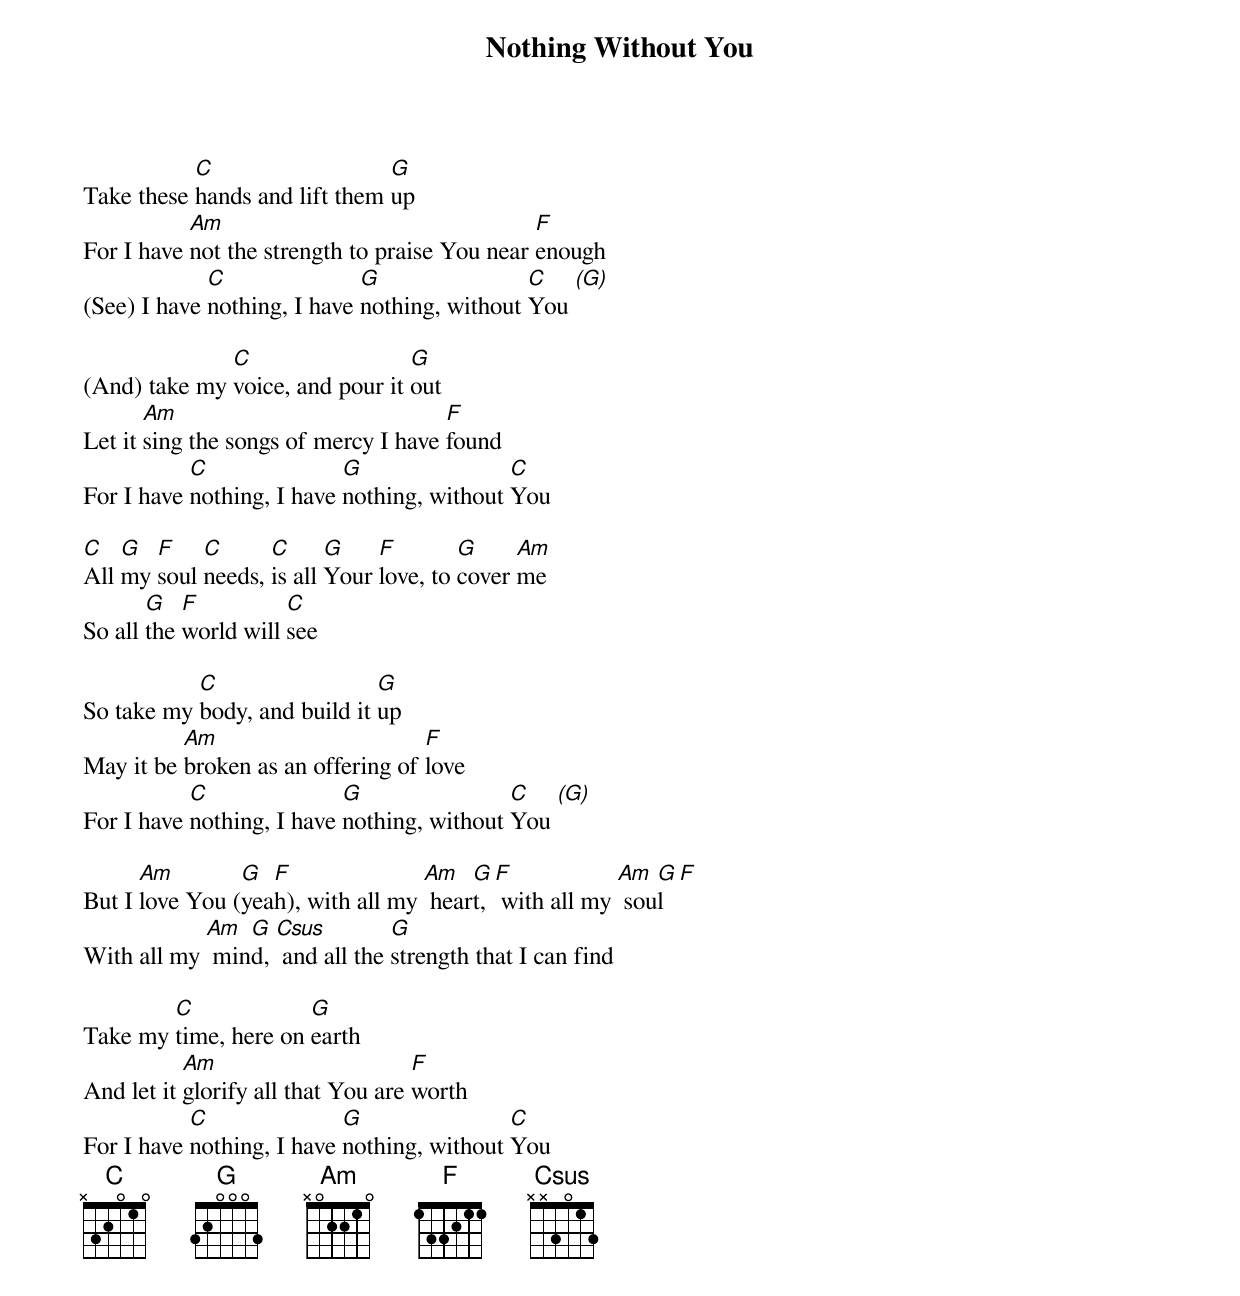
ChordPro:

{title: Nothing Without You}
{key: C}
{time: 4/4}
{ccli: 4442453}
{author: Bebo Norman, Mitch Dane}
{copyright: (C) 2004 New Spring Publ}

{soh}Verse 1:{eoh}
Take these [C]hands and lift them [G]up
For I have [Am]not the strength to praise You near [F]enough
(See) I have [C]nothing, I have [G]nothing, without [C]You [(G)]

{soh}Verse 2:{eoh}
(And) take my [C]voice, and pour it [G]out
Let it [Am]sing the songs of mercy I have [F]found
For I have [C]nothing, I have [G]nothing, without [C]You

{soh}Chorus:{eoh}
[C]All [G]my [F]soul [C]needs, [C]is all [G]Your [F]love, to [G]cover [Am]me
So all [G]the [F]world will [C]see
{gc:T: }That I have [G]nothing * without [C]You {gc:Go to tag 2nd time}

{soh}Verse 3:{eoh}
So take my [C]body, and build it [G]up
May it be [Am]broken as an offering of [F]love
For I have [C]nothing, I have [G]nothing, without [C]You [(G)]

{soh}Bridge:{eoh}
But I [Am]love You ([G]yea[F]h), with all my [Am] hear[G]t, [F] with all my [Am] sou[G]l [F]
With all my [Am] min[G]d, [Csus] and all the [G]strength that I can find

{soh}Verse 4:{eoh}
Take my [C]time, here on [G]earth
And let it [Am]glorify all that You are [F]worth
For I have [C]nothing, I have [G]nothing, without [C]You
